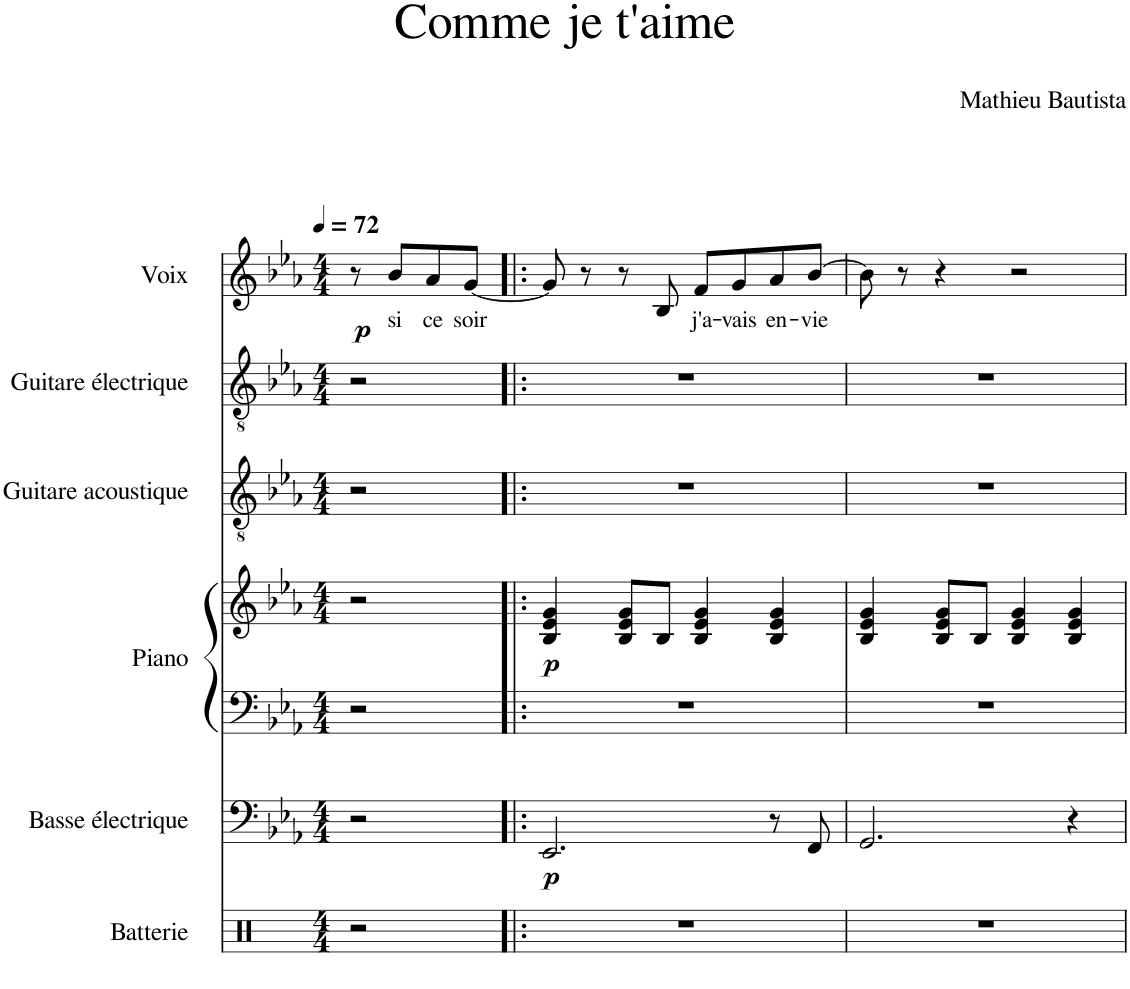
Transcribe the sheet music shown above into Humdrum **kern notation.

**kern	**kern	**dynam	**kern	**kern	**dynam	**kern	**kern	**kern	**text	**dynam
*part6	*part5	*part5	*part4	*part4	*part4	*part3	*part2	*part1	*part1	*part1
*staff7	*staff6	*staff6	*staff5	*staff4	*staff4/5	*staff3	*staff2	*staff1	*staff1	*staff1
*I"Batterie	*I"Basse électrique	*	*I"Piano	*	*	*I"Guitare acoustique	*I"Guitare électrique	*I"Voix	*	*
*I'Batt.	*I'B. él.	*	*I'Pia.	*	*	*I'Guit.	*I'Guit. El.	*I'Vx.	*	*
*clefX	*clefF4	*	*clefF4	*clefG2	*	*clefGv2	*clefGv2	*clefG2	*	*
*	*Trd7c12	*	*	*	*	*	*	*	*	*
*k[]	*k[b-e-a-]	*	*k[b-e-a-]	*k[b-e-a-]	*	*k[b-e-a-]	*k[b-e-a-]	*k[b-e-a-]	*	*
*M4/4	*M4/4	*	*M4/4	*M4/4	*	*M4/4	*M4/4	*M4/4	*	*
*MM72	*MM72	*	*MM72	*MM72	*	*MM72	*MM72	*MM72	*	*
=1	=1	=1	=1	=1	=1	=1	=1	=1	=1	=1
!	!	!	!	!	!	!	!	!	!	!LO:DY:b
2r	2r	.	2r	2r	.	2r	2r	8r	.	p
!	!	!	!	!	!	!	!	!	!LO:LY:b	!
.	.	.	.	.	.	.	.	8b-/L	si	.
!	!	!	!	!	!	!	!	!	!LO:LY:b	!
.	.	.	.	.	.	.	.	8a-/	ce	.
!	!	!	!	!	!	!	!	!	!LO:LY:b	!
.	.	.	.	.	.	.	.	[8g/J	soir	.
=2!|:	=2!|:	=2!|:	=2!|:	=2!|:	=2!|:	=2!|:	=2!|:	=2!|:	=2!|:	=2!|:
!	!	!LO:DY:b	!	!	!LO:DY:b	!	!	!	!	!
1r	2.EE-/	p	1r	4B-/ 4e-/ 4g/	p	1r	1r	8g/]	.	.
.	.	.	.	.	.	.	.	8r	.	.
.	.	.	.	8B-/ 8e-/ 8g/L	.	.	.	8r	.	.
.	.	.	.	8B-/J	.	.	.	8B-/	.	.
!	!	!	!	!	!	!	!	!	!LO:LY:b	!
.	.	.	.	4B-/ 4e-/ 4g/	.	.	.	8f/L	j'a-	.
!	!	!	!	!	!	!	!	!	!LO:LY:b	!
.	.	.	.	.	.	.	.	8g/	-vais	.
!	!	!	!	!	!	!	!	!	!LO:LY:b	!
.	8r	.	.	4B-/ 4e-/ 4g/	.	.	.	8a-/	en-	.
!	!	!	!	!	!	!	!	!	!LO:LY:b	!
.	8FF/	.	.	.	.	.	.	[8b-/J	-vie	.
=3	=3	=3	=3	=3	=3	=3	=3	=3	=3	=3
1r	2.GG/	.	1r	4B-/ 4e-/ 4g/	.	1r	1r	8b-\]	.	.
.	.	.	.	.	.	.	.	8r	.	.
.	.	.	.	8B-/ 8e-/ 8g/L	.	.	.	4r	.	.
.	.	.	.	8B-/J	.	.	.	.	.	.
.	.	.	.	4B-/ 4e-/ 4g/	.	.	.	2r	.	.
.	4r	.	.	4B-/ 4e-/ 4g/	.	.	.	.	.	.
=	=	=	=	=	=	=	=	=	=	=
*-	*-	*-	*-	*-	*-	*-	*-	*-	*-	*-
